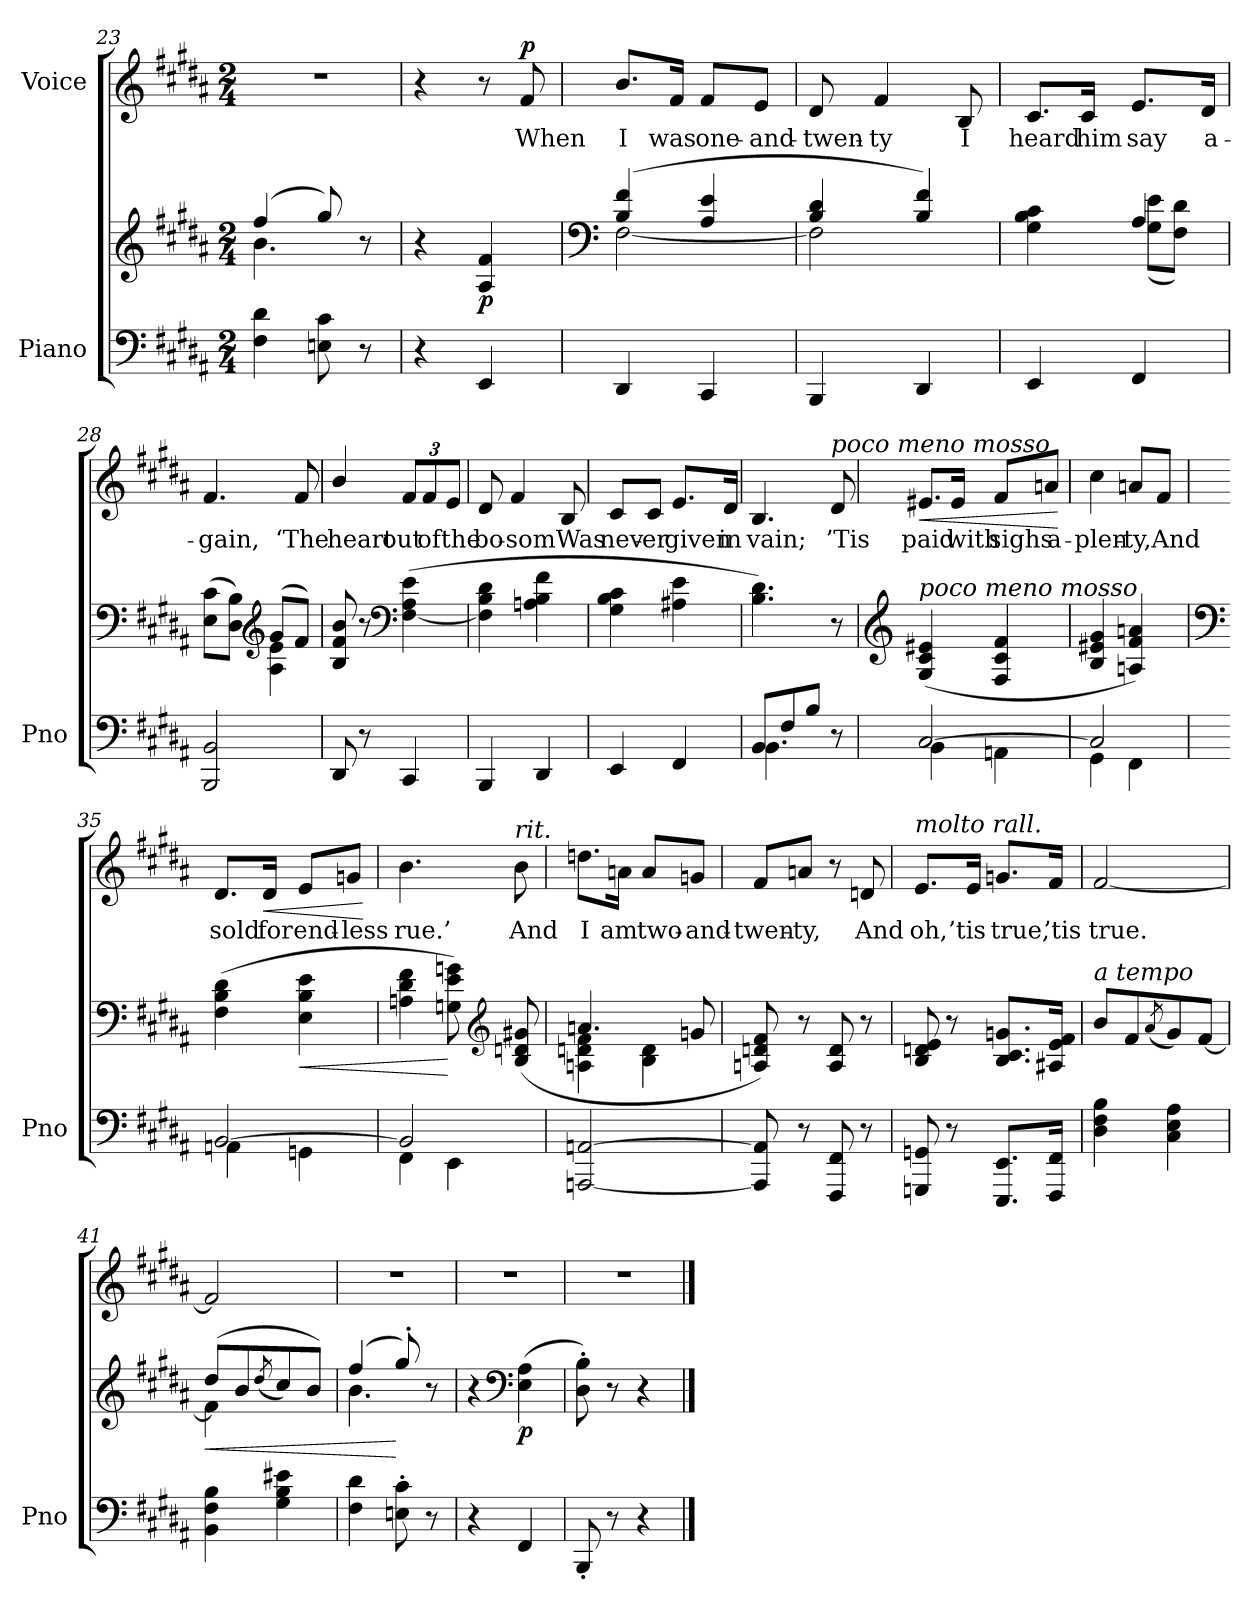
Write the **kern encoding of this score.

**kern	**kern	**dynam	**kern	**text	**dynam
*part2	*part2	*part2	*part1	*part1	*part1
*staff3	*staff2	*staff2/3	*staff1	*staff1	*staff1
*I"Piano	*	*	*I"Voice	*	*
*I'Pno	*	*	*	*	*
*clefF4	*clefG2	*	*clefG2	*	*
*k[f#c#g#d#a#]	*k[f#c#g#d#a#]	*	*k[f#c#g#d#a#]	*	*
*M2/4	*M2/4	*	*M2/4	*	*
=23	=23	=23	=23	=23	=23
*	*^	*	*	*	*
4F#\ 4d#\	(4ff#/	4.b\	.	2r	.	.
8En\ 8c#\	8gg#/)	.	.	.	.	.
8r	8r	8ryy	.	.	.	.
*	*v	*v	*	*	*	*
=24	=24	=24	=24	=24	=24
4r	4r	.	4r	.	.
!	!	!LO:DY:b	!	!	!
4EE/	4A#/ 4f#/	p	8r	.	.
!	!	!	!	!	!LO:DY:a
.	.	.	8f#/	When	p
=25	=25	=25	=25	=25	=25
*	*clefF4	*	*	*	*
*	*^	*	*	*	*
4DD#/	(4B/ 4f#/	[2F#\	.	8.b/L	I	.
.	.	.	.	16f#/Jk	was	.
4CC#/	4A#/ 4e/	.	.	8f#/L	one-	.
.	.	.	.	8e/J	-and-	.
=26	=26	=26	=26	=26	=26	=26
4BBB/	4B/ 4d#/	2F#\]	.	8d#/	-twen-	.
.	.	.	.	4f#/	-ty	.
4DD#/	4B/ 4f#/)	.	.	.	.	.
.	.	.	.	8B/	I	.
=27	=27	=27	=27	=27	=27	=27
4EE/	4G#\ 4B\ 4c#\	4ryy	.	8.c#/L	heard	.
.	.	.	.	16c#/Jk	him	.
4FF#/	4A#/	(8G#\ 8e\L	.	8.e/L	say	.
.	.	8F#\ 8d#\J)	.	.	.	.
.	.	.	.	16d#/Jk	a-	.
=28	=28	=28	=28	=28	=28	=28
2BBB/ 2BB/	(8E\ 8c#\L	4ryy	.	4.f#/	-gain,	.
.	8D#\ 8B\J)	.	.	.	.	.
*	*clefG2	*	*	*	*	*
.	(8g#/L	4A#\ 4e\	.	.	.	.
.	8f#/J)	.	.	8f#/	‘The	.
*	*v	*v	*	*	*	*
=29	=29	=29	=29	=29	=29
8DD#/	8B/ 8f#/ 8b/	.	4b/	heart	.
8r	8r	.	.	.	.
*	*clefF4	*	*	*	*
4CC#/	([4F#\ 4A#\ 4e\	.	12f#/L	out	.
.	.	.	12f#/	of	.
.	.	.	12e/J	the	.
=30	=30	=30	=30	=30	=30
4BBB/	4F#\] 4B\ 4d#\	.	8d#/	bo-	.
.	.	.	4f#/	-som	.
4DD#/	4An\ 4B\ 4f#\	.	.	.	.
.	.	.	8B/	Was	.
=31	=31	=31	=31	=31	=31
4EE/	4G#\ 4B\ 4c#\	.	8c#/L	nev-	.
.	.	.	8c#/J	-er	.
4FF#/	4A#X\ 4e\	.	8.e/L	given	.
.	.	.	16d#/Jk	in	.
=32	=32	=32	=32	=32	=32
*^	*	*	*	*	*
!LO:N:head=solid	!LO:N:head=solid	!	!	!	!	!
8BB/L	4.BB\	4.B\ 4.d#\)	.	4.B/	vain;	.
8F#/	.	.	.	.	.	.
8B/J	.	.	.	.	.	.
!	!	!	!	!LO:TX:i:t=poco meno mosso	!	!
8r	8ryy	8r	.	8d#/	’Tis	.
=33	=33	=33	=33	=33	=33	=33
*	*	*clefG2	*	*	*	*
!	!	!LO:TX:i:t=poco meno mosso	!	!	!	!
!	!	!	!	!	!	!LO:HP:b
[2C#/	4BB\	(4G#/ 4c#/ 4e#X/	.	8.e#X/L	paid	<
.	.	.	.	16e#/Jk	with	.
.	4AAn\	4F#/ 4c#/ 4f#/	.	8f#/L	sighs	.
.	.	.	.	8an/J	a-	.
*v	*v	*	*	*	*	*
.	.	.	.	.	[
=34	=34	=34	=34	=34	=34
*^	*	*	*	*	*
2C#/]	4GG#\	4B/ 4e#X/ 4g#/	.	4cc#\	-plen-	.
.	4FF#\	4An/ 4f#/ 4an/)	.	8an/L	-ty,	.
.	.	.	.	8f#/J	And	.
=35	=35	=35	=35	=35	=35	=35
*	*	*clefF4	*	*	*	*
[2BB/	4AAn\	(4F#\ 4B\ 4d#\	.	8.d#/L	sold	.
!	!	!	!	!	!	!LO:HP:b
.	.	.	.	16d#/Jk	for	<
!	!	!	!LO:HP:b	!	!	!
.	4GGn\	4E\ 4B\ 4e\	<	8e/L	end-	.
.	.	.	.	8gn/J	-less	.
*v	*v	*	*	*	*	*
.	.	.	.	.	[
=36	=36	=36	=36	=36	=36
*^	*	*	*	*	*
2BB/]	4FF#\	4An\ 4d#\ 4f#\	.	4.b\	rue.’	.
.	4EE\	8Gn\ 8e\ 8gn\)	[	.	.	.
*	*	*clefG2	*	*	*	*
!	!	!	!	!LO:TX:i:t=rit.	!	!
.	.	(8B/ 8dn/ 8g#X/	.	8b\	And	.
*v	*v	*	*	*	*	*
=37	=37	=37	=37	=37	=37
*	*^	*	*	*	*
[2AAAn/ [2AAn/	4.an/	4An\ 4dn\ 4f#\	.	8.ddn\L	I	.
.	.	.	.	16an\Jk	am	.
.	.	4B\ 4d\	.	8a/L	two-	.
.	8gn/	.	.	8gn/J	-and-	.
*	*v	*v	*	*	*	*
=38	=38	=38	=38	=38	=38
8AAA/] 8AA/]	8An/ 8dn/ 8f#/)	.	8f#/L	-twen-	.
8r	8r	.	8an/J	-ty,	.
8FFF#/ 8FF#/	8A/ 8d/	.	8r	.	.
8r	8r	.	8dn/	And	.
=39	=39	=39	=39	=39	=39
!	!	!	!LO:TX:i:t=molto rall.	!	!
8GGGn/ 8GGn/	8B/ 8dn/ 8e/	.	8.e/L	oh,	.
8r	8r	.	.	.	.
.	.	.	16e/Jk	’tis	.
8.EEE/ 8.EE/L	8.B/ 8.c#/ 8.gn/L	.	8.gn/L	true,	.
16FFF#/ 16FF#/Jk	16A#X/ 16e/ 16f#/Jk	.	16f#/Jk	’tis	.
=40	=40	=40	=40	=40	=40
!	!LO:TX:i:t=a tempo	!	!	!	!
4D#\ 4F#\ 4B\	8b/L	.	[2f#/	true.	.
.	8f#/	.	.	.	.
.	(8qa#/	.	.	.	.
4C#\ 4E\ 4A#\	8g#/)	.	.	.	.
.	[<8f#/J	.	.	.	.
=41	=41	=41	=41	=41	=41
!	!	!LO:HP:b	!	!	!
*	*^	*	*	*	*
4BB\ 4F#\ 4B\	(8dd#/L	4f#\]	<	2f#/]	.	.
.	8b/	.	.	.	.	.
.	(8qdd#/	.	.	.	.	.
4G#\ 4B\ 4e#X\	8cc#/)	4ryy	.	.	.	.
.	8b/J)	.	.	.	.	.
=42	=42	=42	=42	=42	=42	=42
4F#\ 4d#\	(4ff#/	4.b\	.	2r	.	.
8En\' 8c#\'	8gg#'/)	.	[	.	.	.
8r	8r	8ryy	.	.	.	.
*	*v	*v	*	*	*	*
=43	=43	=43	=43	=43	=43
4r	4r	.	2r	.	.
*	*clefF4	*	*	*	*
!	!	!LO:DY:b	!	!	!
4FF#/	(4E\ 4A#\	p	.	.	.
=44	=44	=44	=44	=44	=44
8BBB'/	8D#\' 8B\')	.	2r	.	.
8r	8r	.	.	.	.
4r	4r	.	.	.	.
==	==	==	==	==	==
*-	*-	*-	*-	*-	*-
